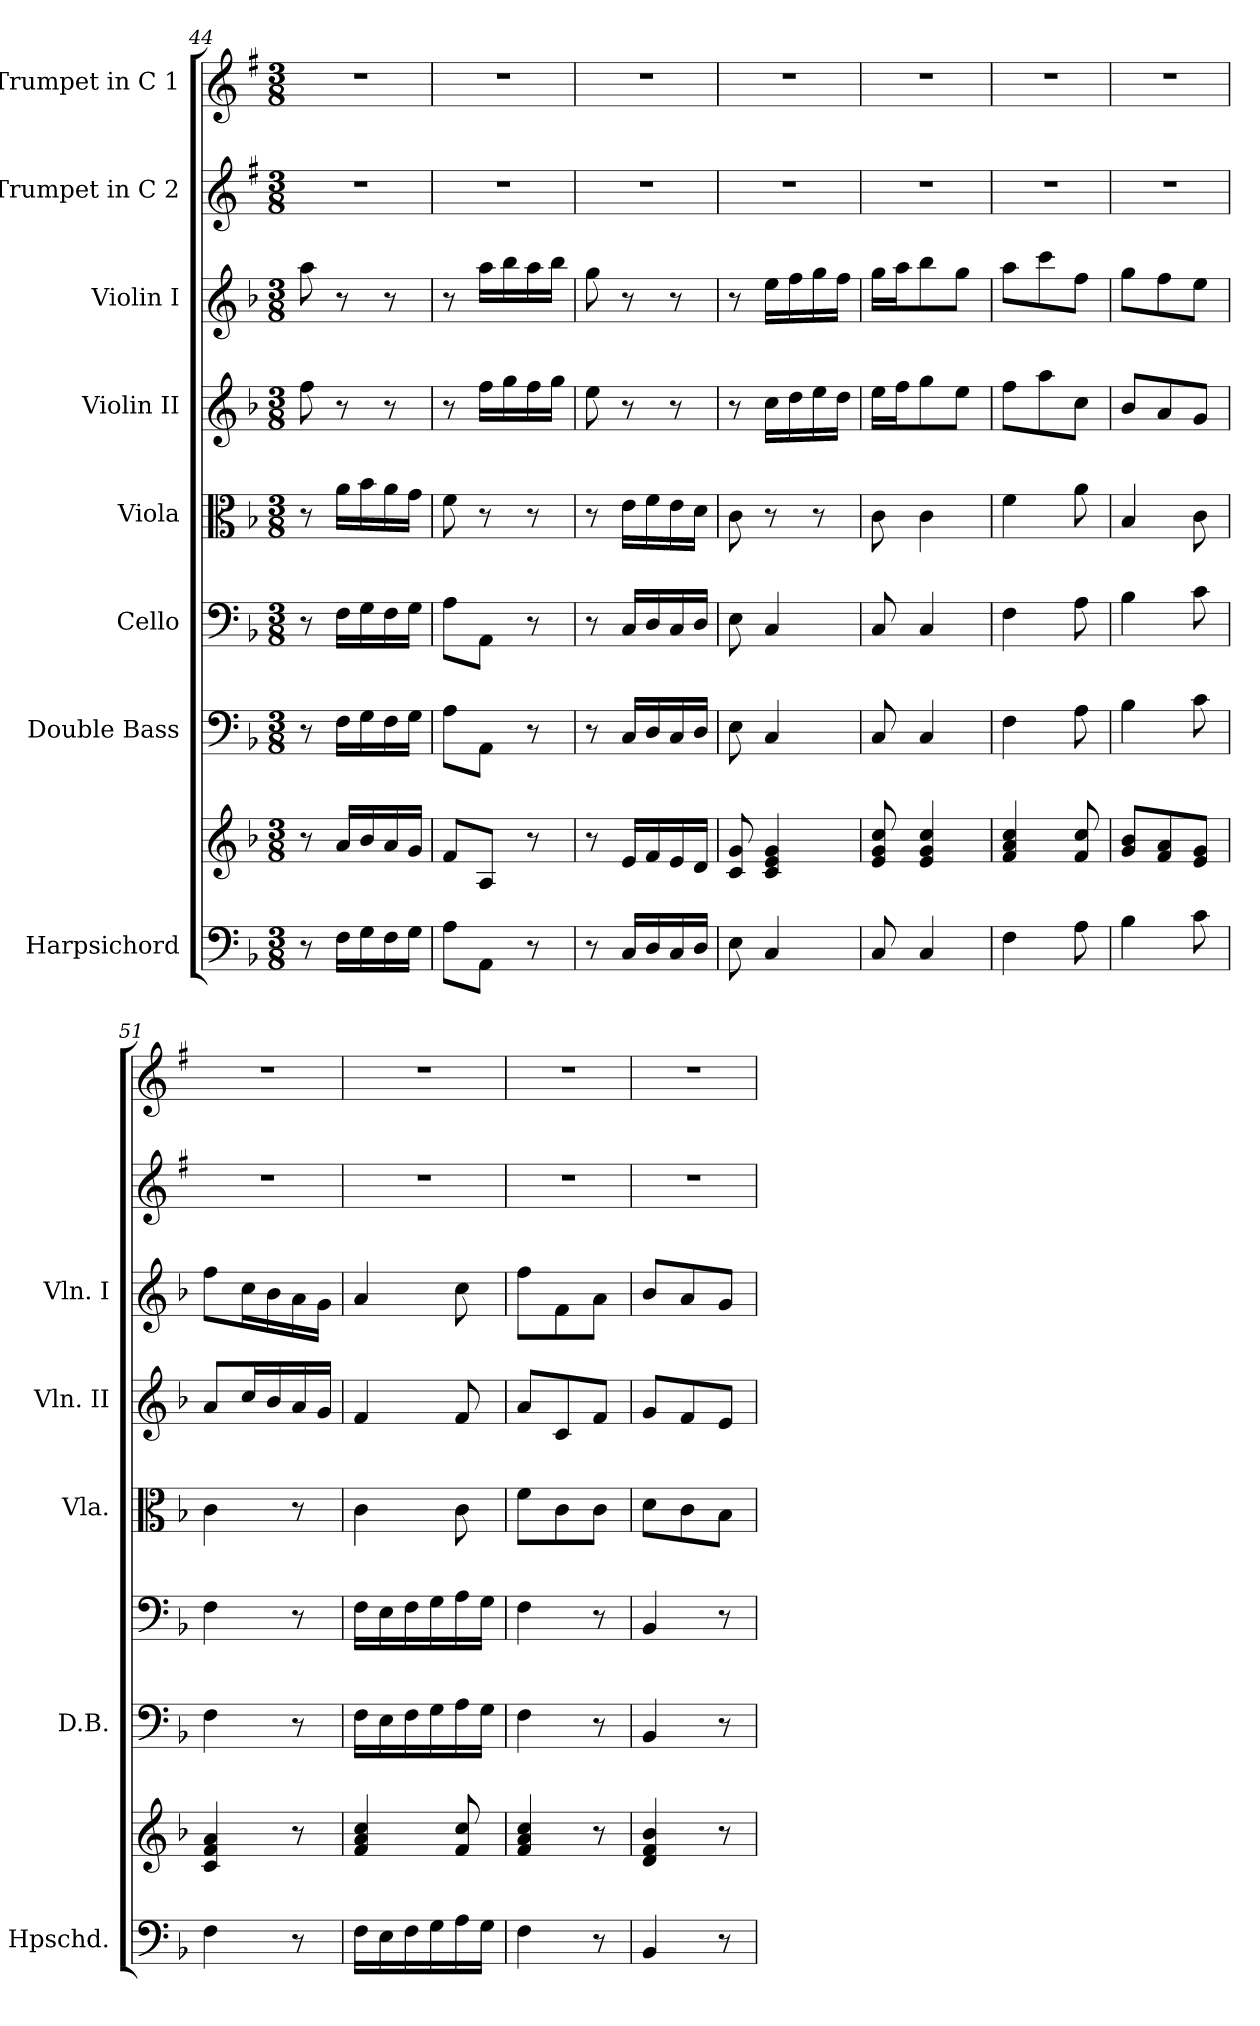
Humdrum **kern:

**kern	**kern	**kern	**kern	**kern	**kern	**kern	**kern	**kern
*part8	*part8	*part7	*part6	*part5	*part4	*part3	*part2	*part1
*staff9	*staff8	*staff7	*staff6	*staff5	*staff4	*staff3	*staff2	*staff1
*I"Harpsichord	*	*I"Double Bass	*I"Cello	*I"Viola	*I"Violin II	*I"Violin I	*I"Trumpet in C 2	*I"Trumpet in C 1
*I'Hpschd.	*	*I'D.B.	*	*I'Vla.	*I'Vln. II	*I'Vln. I	*	*
*clefF4	*clefG2	*clefF4	*clefF4	*clefC3	*clefG2	*clefG2	*clefG2	*clefG2
*	*	*ITrd7c12	*	*	*	*	*ITrd1c2	*ITrd1c2
*k[b-]	*k[b-]	*k[b-]	*k[b-]	*k[b-]	*k[b-]	*k[b-]	*k[b-]	*k[b-]
*F:	*F:	*F:	*F:	*F:	*F:	*F:	*F:	*F:
*M3/8	*M3/8	*M3/8	*M3/8	*M3/8	*M3/8	*M3/8	*M3/8	*M3/8
=44	=44	=44	=44	=44	=44	=44	=44	=44
8r	8r	8r	8r	8r	8ff\	8aa\	4.r	4.r
16F\LL	16a/LL	16FF\LL	16F\LL	16a\LL	8r	8r	.	.
16G\	16b-/	16GG\	16G\	16b-\	.	.	.	.
16F\	16a/	16FF\	16F\	16a\	8r	8r	.	.
16G\JJ	16g/JJ	16GG\JJ	16G\JJ	16g\JJ	.	.	.	.
=45	=45	=45	=45	=45	=45	=45	=45	=45
8A\L	8f/L	8AA\L	8A\L	8f\	8r	8r	4.r	4.r
8AA\J	8A/J	8AAA\J	8AA\J	8r	16ff\LL	16aa\LL	.	.
.	.	.	.	.	16gg\	16bb-\	.	.
8r	8r	8r	8r	8r	16ff\	16aa\	.	.
.	.	.	.	.	16gg\JJ	16bb-\JJ	.	.
=46	=46	=46	=46	=46	=46	=46	=46	=46
8r	8r	8r	8r	8r	8ee\	8gg\	4.r	4.r
16C/LL	16e/LL	16CC/LL	16C/LL	16e\LL	8r	8r	.	.
16D/	16f/	16DD/	16D/	16f\	.	.	.	.
16C/	16e/	16CC/	16C/	16e\	8r	8r	.	.
16D/JJ	16d/JJ	16DD/JJ	16D/JJ	16d\JJ	.	.	.	.
=47	=47	=47	=47	=47	=47	=47	=47	=47
8E\	8c/ 8g/	8EE\	8E\	8c\	8r	8r	4.r	4.r
4C/	4c/ 4e/ 4g/	4CC/	4C/	8r	16cc\LL	16ee\LL	.	.
.	.	.	.	.	16dd\	16ff\	.	.
.	.	.	.	8r	16ee\	16gg\	.	.
.	.	.	.	.	16dd\JJ	16ff\JJ	.	.
!!LO:PB:g=z
=48	=48	=48	=48	=48	=48	=48	=48	=48
8C/	8e/ 8g/ 8cc/	8CC/	8C/	8c\	16ee\LL	16gg\LL	4.r	4.r
.	.	.	.	.	16ff\J	16aa\J	.	.
4C/	4e/ 4g/ 4cc/	4CC/	4C/	4c\	8gg\	8bb-\	.	.
.	.	.	.	.	8ee\J	8gg\J	.	.
=49	=49	=49	=49	=49	=49	=49	=49	=49
4F\	4f/ 4a/ 4cc/	4FF\	4F\	4f\	8ff\L	8aa\L	4.r	4.r
.	.	.	.	.	8aa\	8ccc\	.	.
8A\	8f/ 8cc/	8AA\	8A\	8a\	8cc\J	8ff\J	.	.
=50	=50	=50	=50	=50	=50	=50	=50	=50
4B-\	8g/ 8b-/L	4BB-\	4B-\	4B-/	8b-/L	8gg\L	4.r	4.r
.	8f/ 8a/	.	.	.	8a/	8ff\	.	.
8c\	8e/ 8g/J	8C\	8c\	8c\	8g/J	8ee\J	.	.
!!LO:PB:g=z
=51	=51	=51	=51	=51	=51	=51	=51	=51
4F\	4c/ 4f/ 4a/	4FF\	4F\	4c\	8a/L	8ff\L	4.r	4.r
.	.	.	.	.	16cc/L	16cc\L	.	.
.	.	.	.	.	16b-/	16b-\	.	.
8r	8r	8r	8r	8r	16a/	16a\	.	.
.	.	.	.	.	16g/JJ	16g\JJ	.	.
=52	=52	=52	=52	=52	=52	=52	=52	=52
16F\LL	4f/ 4a/ 4cc/	16FF\LL	16F\LL	4c\	4f/	4a/	4.r	4.r
16E\	.	16EE\	16E\	.	.	.	.	.
16F\	.	16FF\	16F\	.	.	.	.	.
16G\	.	16GG\	16G\	.	.	.	.	.
16A\	8f/ 8cc/	16AA\	16A\	8c\	8f/	8cc\	.	.
16G\JJ	.	16GG\JJ	16G\JJ	.	.	.	.	.
=53	=53	=53	=53	=53	=53	=53	=53	=53
4F\	4f/ 4a/ 4cc/	4FF\	4F\	8f\L	8a/L	8ff\L	4.r	4.r
.	.	.	.	8c\	8c/	8f\	.	.
8r	8r	8r	8r	8c\J	8f/J	8a\J	.	.
=54	=54	=54	=54	=54	=54	=54	=54	=54
4BB-/	4d/ 4f/ 4b-/	4BBB-/	4BB-/	8d\L	8g/L	8b-/L	4.r	4.r
.	.	.	.	8c\	8f/	8a/	.	.
8r	8r	8r	8r	8B-\J	8e/J	8g/J	.	.
=	=	=	=	=	=	=	=	=
*-	*-	*-	*-	*-	*-	*-	*-	*-
